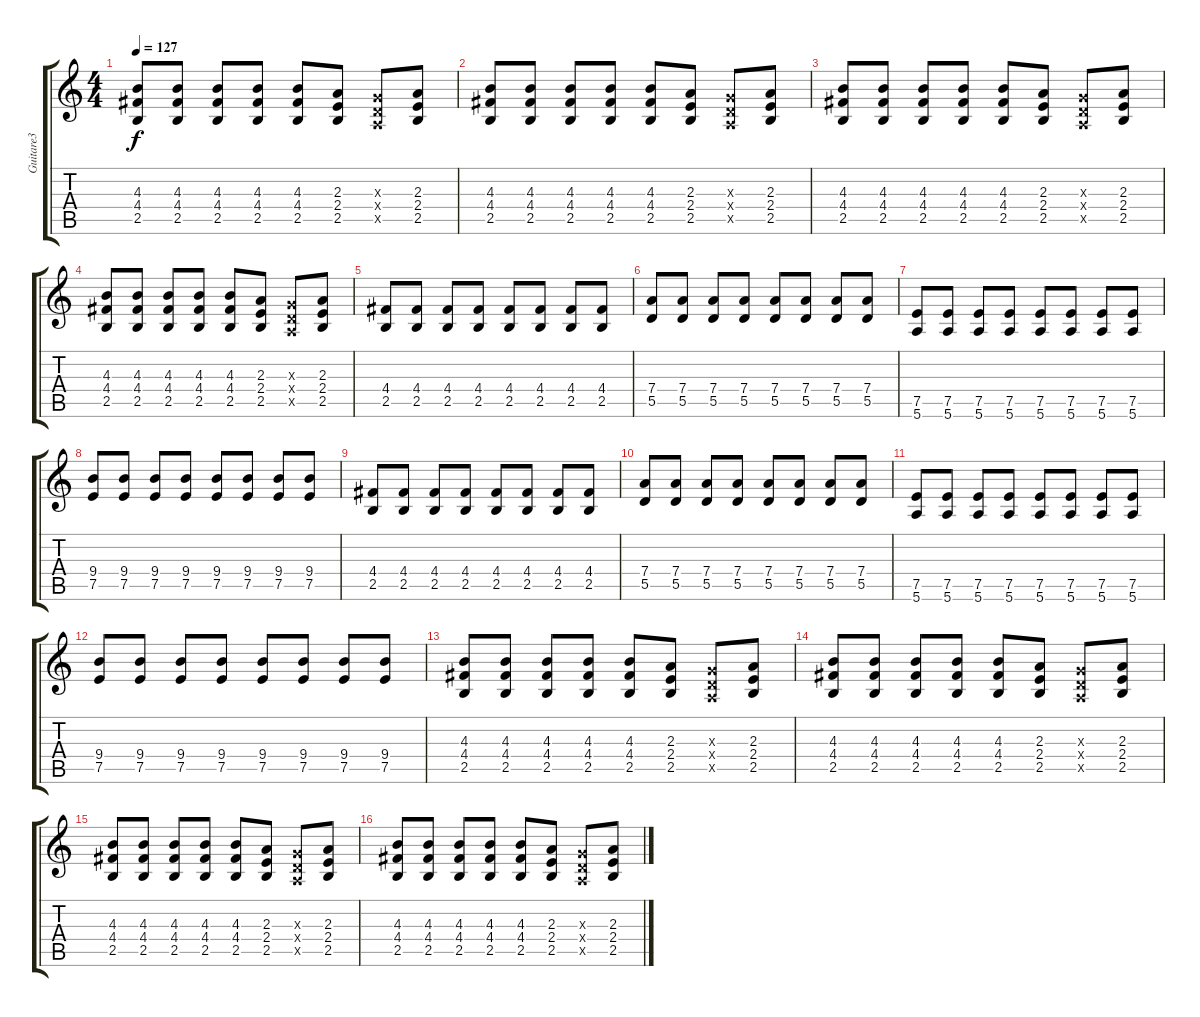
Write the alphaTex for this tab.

\track ("Guitare3" "Guitare3") {instrument electricguitarclean}
\staff {score tabs}
\tuning (E4 B3 G3 D3 A2 E2) {hide}
\ts (4 4)
\tempo 127
\clef g2
\ks c
(4.3 4.4 2.5).8{dy f} (4.3 4.4 2.5).8 (4.3 4.4 2.5).8 (4.3 4.4 2.5).8 (4.3 4.4 2.5).8 (2.3 2.4 2.5).8 (0.3{x} 0.4{x} 0.5{x}).8 (2.3 2.4 2.5).8 |
(4.3 4.4 2.5).8 (4.3 4.4 2.5).8 (4.3 4.4 2.5).8 (4.3 4.4 2.5).8 (4.3 4.4 2.5).8 (2.3 2.4 2.5).8 (0.3{x} 0.4{x} 0.5{x}).8 (2.3 2.4 2.5).8 |
(4.3 4.4 2.5).8 (4.3 4.4 2.5).8 (4.3 4.4 2.5).8 (4.3 4.4 2.5).8 (4.3 4.4 2.5).8 (2.3 2.4 2.5).8 (0.3{x} 0.4{x} 0.5{x}).8 (2.3 2.4 2.5).8 |
(4.3 4.4 2.5).8 (4.3 4.4 2.5).8 (4.3 4.4 2.5).8 (4.3 4.4 2.5).8 (4.3 4.4 2.5).8 (2.3 2.4 2.5).8 (0.3{x} 0.4{x} 0.5{x}).8 (2.3 2.4 2.5).8 |
(4.4 2.5).8 (4.4 2.5).8 (4.4 2.5).8 (4.4 2.5).8 (4.4 2.5).8 (4.4 2.5).8 (4.4 2.5).8 (4.4 2.5).8 |
(7.4 5.5).8 (7.4 5.5).8 (7.4 5.5).8 (7.4 5.5).8 (7.4 5.5).8 (7.4 5.5).8 (7.4 5.5).8 (7.4 5.5).8 |
(7.5 5.6).8 (7.5 5.6).8 (7.5 5.6).8 (7.5 5.6).8 (7.5 5.6).8 (7.5 5.6).8 (7.5 5.6).8 (7.5 5.6).8 |
(9.4 7.5).8 (9.4 7.5).8 (9.4 7.5).8 (9.4 7.5).8 (9.4 7.5).8 (9.4 7.5).8 (9.4 7.5).8 (9.4 7.5).8 |
(4.4 2.5).8 (4.4 2.5).8 (4.4 2.5).8 (4.4 2.5).8 (4.4 2.5).8 (4.4 2.5).8 (4.4 2.5).8 (4.4 2.5).8 |
(7.4 5.5).8 (7.4 5.5).8 (7.4 5.5).8 (7.4 5.5).8 (7.4 5.5).8 (7.4 5.5).8 (7.4 5.5).8 (7.4 5.5).8 |
(7.5 5.6).8 (7.5 5.6).8 (7.5 5.6).8 (7.5 5.6).8 (7.5 5.6).8 (7.5 5.6).8 (7.5 5.6).8 (7.5 5.6).8 |
(9.4 7.5).8 (9.4 7.5).8 (9.4 7.5).8 (9.4 7.5).8 (9.4 7.5).8 (9.4 7.5).8 (9.4 7.5).8 (9.4 7.5).8 |
(4.3 4.4 2.5).8 (4.3 4.4 2.5).8 (4.3 4.4 2.5).8 (4.3 4.4 2.5).8 (4.3 4.4 2.5).8 (2.3 2.4 2.5).8 (0.3{x} 0.4{x} 0.5{x}).8 (2.3 2.4 2.5).8 |
(4.3 4.4 2.5).8 (4.3 4.4 2.5).8 (4.3 4.4 2.5).8 (4.3 4.4 2.5).8 (4.3 4.4 2.5).8 (2.3 2.4 2.5).8 (0.3{x} 0.4{x} 0.5{x}).8 (2.3 2.4 2.5).8 |
(4.3 4.4 2.5).8 (4.3 4.4 2.5).8 (4.3 4.4 2.5).8 (4.3 4.4 2.5).8 (4.3 4.4 2.5).8 (2.3 2.4 2.5).8 (0.3{x} 0.4{x} 0.5{x}).8 (2.3 2.4 2.5).8 |
(4.3 4.4 2.5).8 (4.3 4.4 2.5).8 (4.3 4.4 2.5).8 (4.3 4.4 2.5).8 (4.3 4.4 2.5).8 (2.3 2.4 2.5).8 (0.3{x} 0.4{x} 0.5{x}).8 (2.3 2.4 2.5).8
